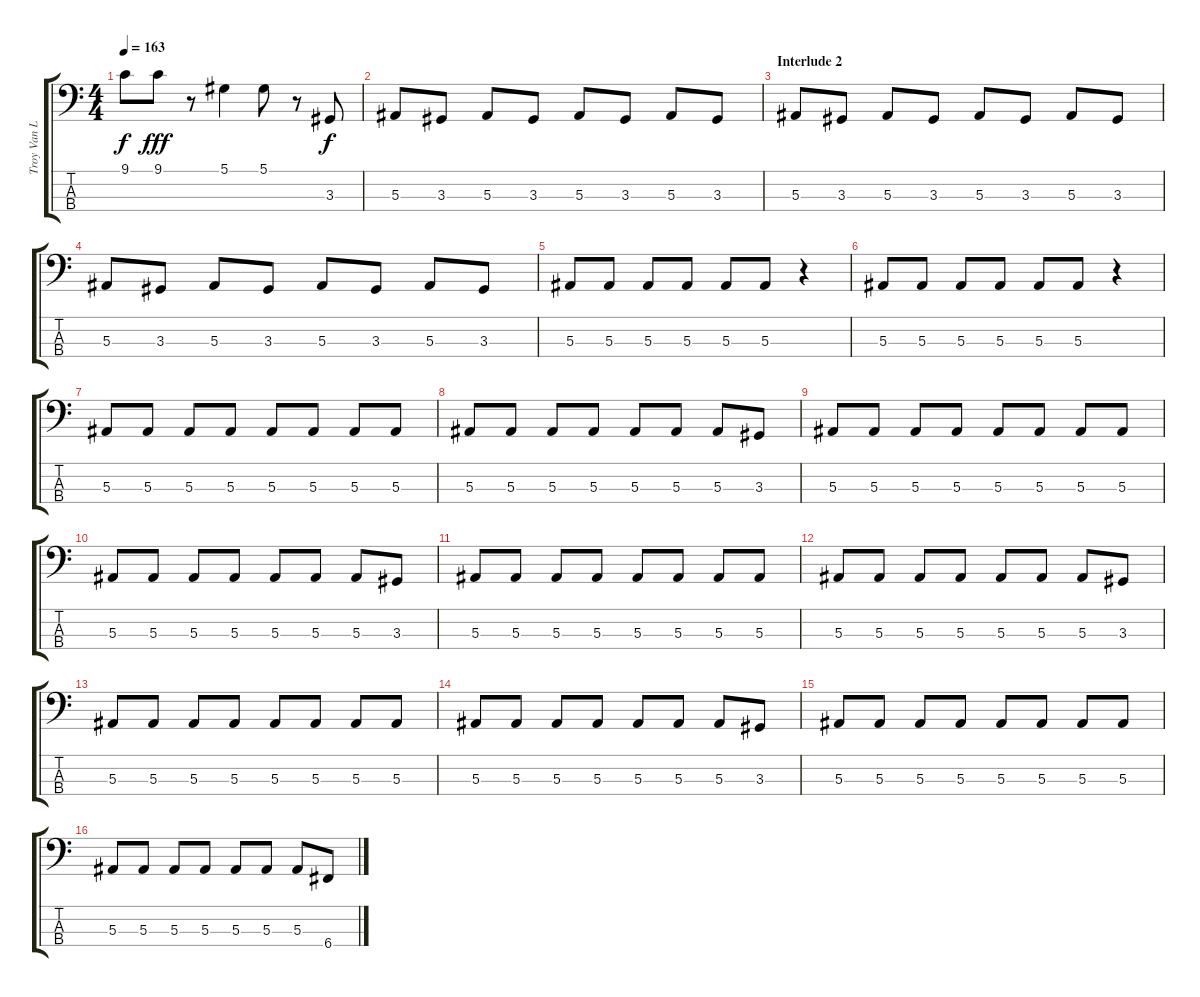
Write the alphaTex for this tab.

\track ("Troy Van Leeuwan" "Troy Van L") {instrument electricbassfinger}
\staff {score tabs}
\tuning (Eb2 Bb1 F1 C1) {hide}
\ts (4 4)
\tempo 163
\clef f4
\ks c
9.1{t}.8{dy f} 9.1.8{dy fff} r.8 5.1.4 5.1.8 r.8 3.3.8{dy f} |
5.3.8 3.3.8 5.3.8 3.3.8 5.3.8 3.3.8 5.3.8 3.3.8 |
\section ("" "Interlude 2")
5.3.8 3.3.8 5.3.8 3.3.8 5.3.8 3.3.8 5.3.8 3.3.8 |
5.3.8 3.3.8 5.3.8 3.3.8 5.3.8 3.3.8 5.3.8 3.3.8 |
5.3.8 5.3.8 5.3.8 5.3.8 5.3.8 5.3.8 r.4 |
5.3.8 5.3.8 5.3.8 5.3.8 5.3.8 5.3.8 r.4 |
5.3.8 5.3.8 5.3.8 5.3.8 5.3.8 5.3.8 5.3.8 5.3.8 |
5.3.8 5.3.8 5.3.8 5.3.8 5.3.8 5.3.8 5.3.8 3.3.8 |
5.3.8 5.3.8 5.3.8 5.3.8 5.3.8 5.3.8 5.3.8 5.3.8 |
5.3.8 5.3.8 5.3.8 5.3.8 5.3.8 5.3.8 5.3.8 3.3.8 |
5.3.8 5.3.8 5.3.8 5.3.8 5.3.8 5.3.8 5.3.8 5.3.8 |
5.3.8 5.3.8 5.3.8 5.3.8 5.3.8 5.3.8 5.3.8 3.3.8 |
5.3.8 5.3.8 5.3.8 5.3.8 5.3.8 5.3.8 5.3.8 5.3.8 |
5.3.8 5.3.8 5.3.8 5.3.8 5.3.8 5.3.8 5.3.8 3.3.8 |
5.3.8 5.3.8 5.3.8 5.3.8 5.3.8 5.3.8 5.3.8 5.3.8 |
5.3.8 5.3.8 5.3.8 5.3.8 5.3.8 5.3.8 5.3.8 6.4.8
